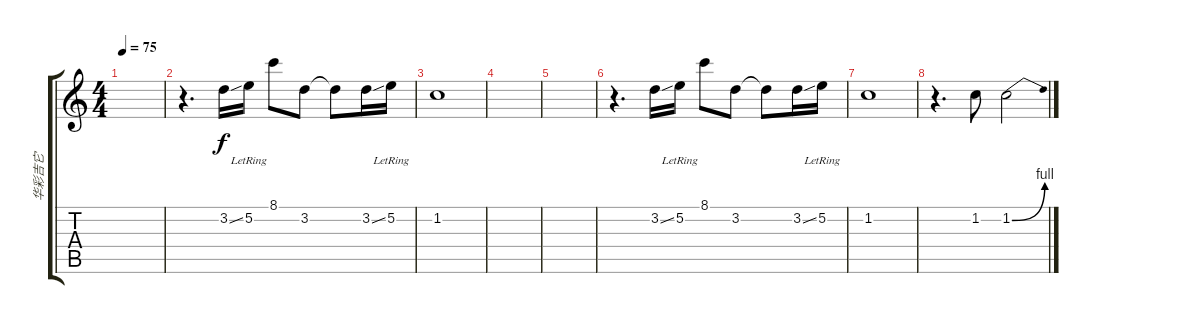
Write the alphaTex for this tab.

\track ("华彩吉它" "华彩吉它") {instrument distortionguitar}
\staff {score tabs}
\tuning (E4 B3 G3 D3 A2 E2) {hide}
\ts (4 4)
\tempo 75
\clef g2
\ks c
|
r.4{d} 3.2{ss}.16 5.2{lr}.16 8.1.8 3.2.8 3.2{t}.8 3.2{ss}.16 5.2{lr}.16 |
1.2.1 |
|
|
r.4{d} 3.2{ss}.16 5.2{lr}.16 8.1.8 3.2.8 3.2{t}.8 3.2{ss}.16 5.2{lr}.16 |
1.2.1 |
r.4{d} 1.2.8 1.2{be (bend 0 0 60 4)}.2
